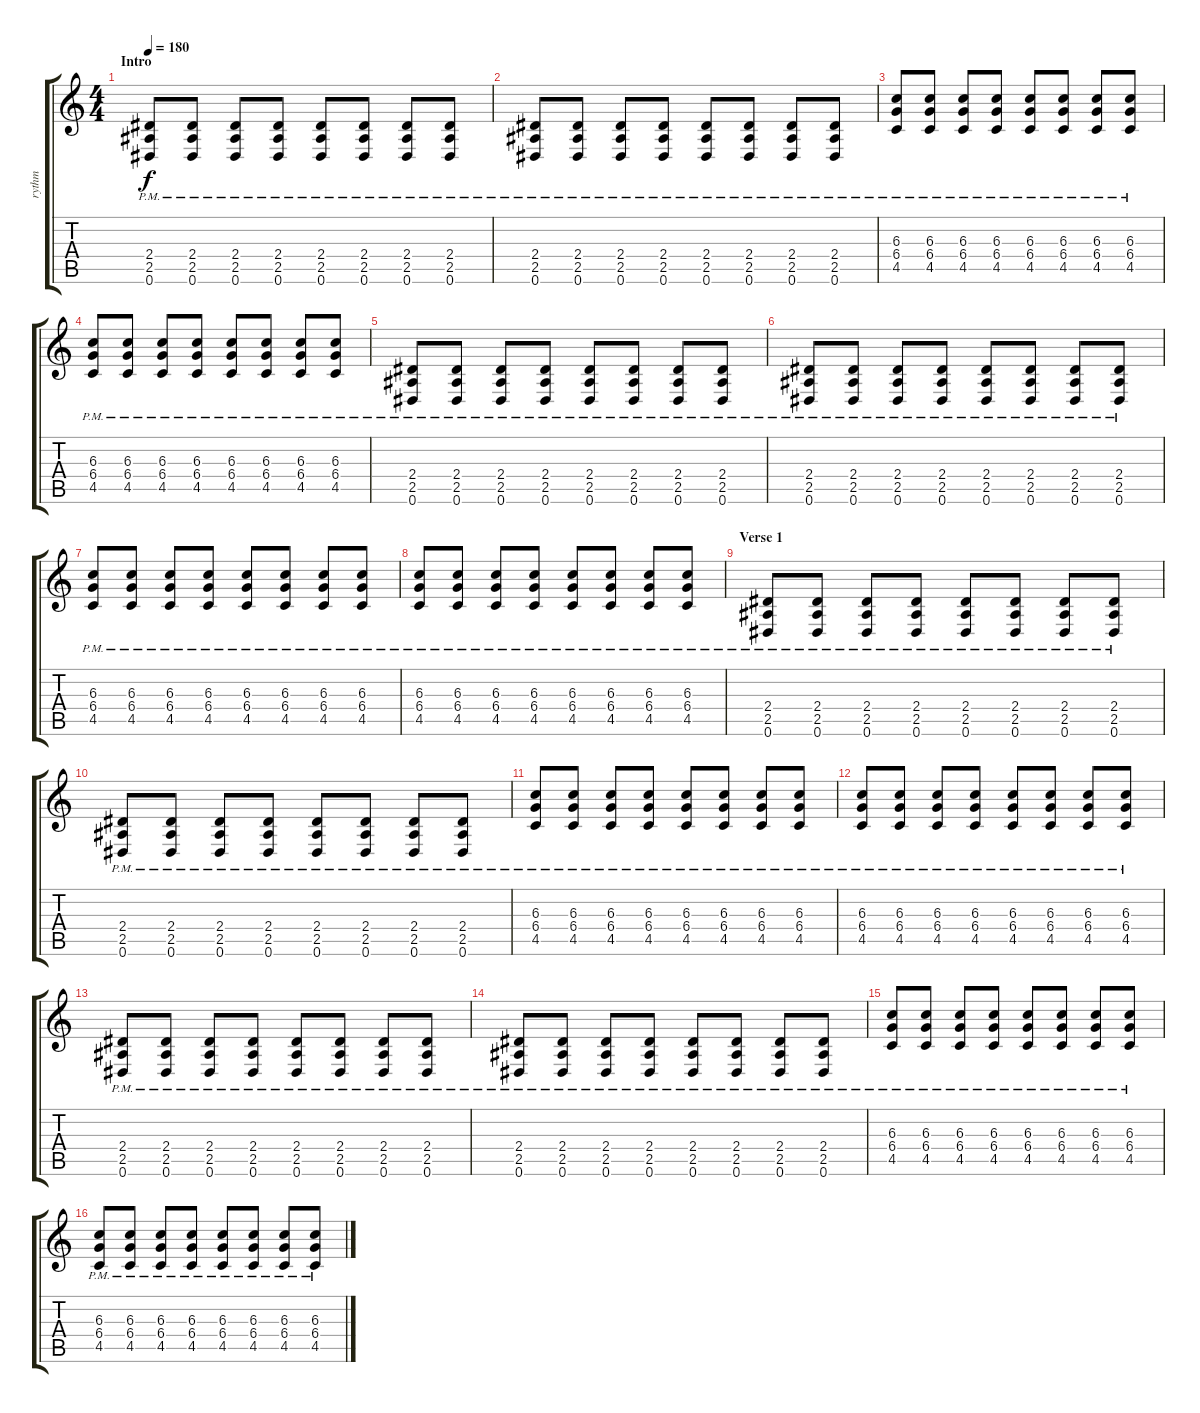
\track ("rythm" "rythm") {instrument distortionguitar}
\staff {score tabs}
\tuning (Eb4 Bb3 Gb3 Db3 Ab2 Eb2) {hide}
\ts (4 4)
\section ("" "Intro")
\tempo 180
\clef g2
\ks c
(2.4 2.5 0.6{pm}).8{dy f instrument distortionguitar} (2.4 2.5 0.6{pm}).8 (2.4 2.5 0.6{pm}).8 (2.4 2.5 0.6{pm}).8 (2.4 2.5 0.6{pm}).8 (2.4 2.5 0.6{pm}).8 (2.4 2.5 0.6{pm}).8 (2.4 2.5 0.6{pm}).8 |
(2.4 2.5 0.6{pm}).8 (2.4 2.5 0.6{pm}).8 (2.4 2.5 0.6{pm}).8 (2.4 2.5 0.6{pm}).8 (2.4 2.5 0.6{pm}).8 (2.4 2.5 0.6{pm}).8 (2.4 2.5 0.6{pm}).8 (2.4 2.5 0.6{pm}).8 |
(6.3 6.4 4.5{pm}).8 (6.3 6.4 4.5{pm}).8 (6.3 6.4 4.5{pm}).8 (6.3 6.4 4.5{pm}).8 (6.3 6.4 4.5{pm}).8 (6.3 6.4 4.5{pm}).8 (6.3{pm} 6.4 4.5).8 (6.3{pm} 6.4 4.5).8 |
(6.3 6.4 4.5{pm}).8 (6.3 6.4 4.5{pm}).8 (6.3 6.4 4.5{pm}).8 (6.3 6.4 4.5{pm}).8 (6.3 6.4 4.5{pm}).8 (6.3 6.4 4.5{pm}).8 (6.3{pm} 6.4 4.5).8 (6.3{pm} 6.4 4.5).8 |
(2.4 2.5 0.6{pm}).8 (2.4 2.5 0.6{pm}).8 (2.4 2.5 0.6{pm}).8 (2.4 2.5 0.6{pm}).8 (2.4 2.5 0.6{pm}).8 (2.4 2.5 0.6{pm}).8 (2.4 2.5 0.6{pm}).8 (2.4 2.5 0.6{pm}).8 |
(2.4 2.5 0.6{pm}).8 (2.4 2.5 0.6{pm}).8 (2.4 2.5 0.6{pm}).8 (2.4 2.5 0.6{pm}).8 (2.4 2.5 0.6{pm}).8 (2.4 2.5 0.6{pm}).8 (2.4 2.5 0.6{pm}).8 (2.4 2.5 0.6{pm}).8 |
(6.3 6.4 4.5{pm}).8 (6.3 6.4 4.5{pm}).8 (6.3 6.4 4.5{pm}).8 (6.3 6.4 4.5{pm}).8 (6.3 6.4 4.5{pm}).8 (6.3 6.4 4.5{pm}).8 (6.3{pm} 6.4 4.5).8 (6.3{pm} 6.4 4.5).8 |
(6.3 6.4 4.5{pm}).8 (6.3 6.4 4.5{pm}).8 (6.3 6.4 4.5{pm}).8 (6.3 6.4 4.5{pm}).8 (6.3 6.4 4.5{pm}).8 (6.3 6.4 4.5{pm}).8 (6.3{pm} 6.4 4.5).8 (6.3{pm} 6.4 4.5).8 |
\section ("" "Verse 1")
(2.4 2.5 0.6{pm}).8 (2.4 2.5 0.6{pm}).8 (2.4 2.5 0.6{pm}).8 (2.4 2.5 0.6{pm}).8 (2.4 2.5 0.6{pm}).8 (2.4 2.5 0.6{pm}).8 (2.4 2.5 0.6{pm}).8 (2.4 2.5 0.6{pm}).8 |
(2.4 2.5 0.6{pm}).8 (2.4 2.5 0.6{pm}).8 (2.4 2.5 0.6{pm}).8 (2.4 2.5 0.6{pm}).8 (2.4 2.5 0.6{pm}).8 (2.4 2.5 0.6{pm}).8 (2.4 2.5 0.6{pm}).8 (2.4 2.5 0.6{pm}).8 |
(6.3 6.4 4.5{pm}).8 (6.3 6.4 4.5{pm}).8 (6.3 6.4 4.5{pm}).8 (6.3 6.4 4.5{pm}).8 (6.3 6.4 4.5{pm}).8 (6.3 6.4 4.5{pm}).8 (6.3{pm} 6.4 4.5).8 (6.3{pm} 6.4 4.5).8 |
(6.3 6.4 4.5{pm}).8 (6.3 6.4 4.5{pm}).8 (6.3 6.4 4.5{pm}).8 (6.3 6.4 4.5{pm}).8 (6.3 6.4 4.5{pm}).8 (6.3 6.4 4.5{pm}).8 (6.3{pm} 6.4 4.5).8 (6.3{pm} 6.4 4.5).8 |
(2.4 2.5 0.6{pm}).8 (2.4 2.5 0.6{pm}).8 (2.4 2.5 0.6{pm}).8 (2.4 2.5 0.6{pm}).8 (2.4 2.5 0.6{pm}).8 (2.4 2.5 0.6{pm}).8 (2.4 2.5 0.6{pm}).8 (2.4 2.5 0.6{pm}).8 |
(2.4 2.5 0.6{pm}).8 (2.4 2.5 0.6{pm}).8 (2.4 2.5 0.6{pm}).8 (2.4 2.5 0.6{pm}).8 (2.4 2.5 0.6{pm}).8 (2.4 2.5 0.6{pm}).8 (2.4 2.5 0.6{pm}).8 (2.4 2.5 0.6{pm}).8 |
(6.3 6.4 4.5{pm}).8 (6.3 6.4 4.5{pm}).8 (6.3 6.4 4.5{pm}).8 (6.3 6.4 4.5{pm}).8 (6.3 6.4 4.5{pm}).8 (6.3 6.4 4.5{pm}).8 (6.3{pm} 6.4 4.5).8 (6.3{pm} 6.4 4.5).8 |
(6.3 6.4 4.5{pm}).8 (6.3 6.4 4.5{pm}).8 (6.3 6.4 4.5{pm}).8 (6.3 6.4 4.5{pm}).8 (6.3 6.4 4.5{pm}).8 (6.3 6.4 4.5{pm}).8 (6.3{pm} 6.4 4.5).8 (6.3{pm} 6.4 4.5).8
